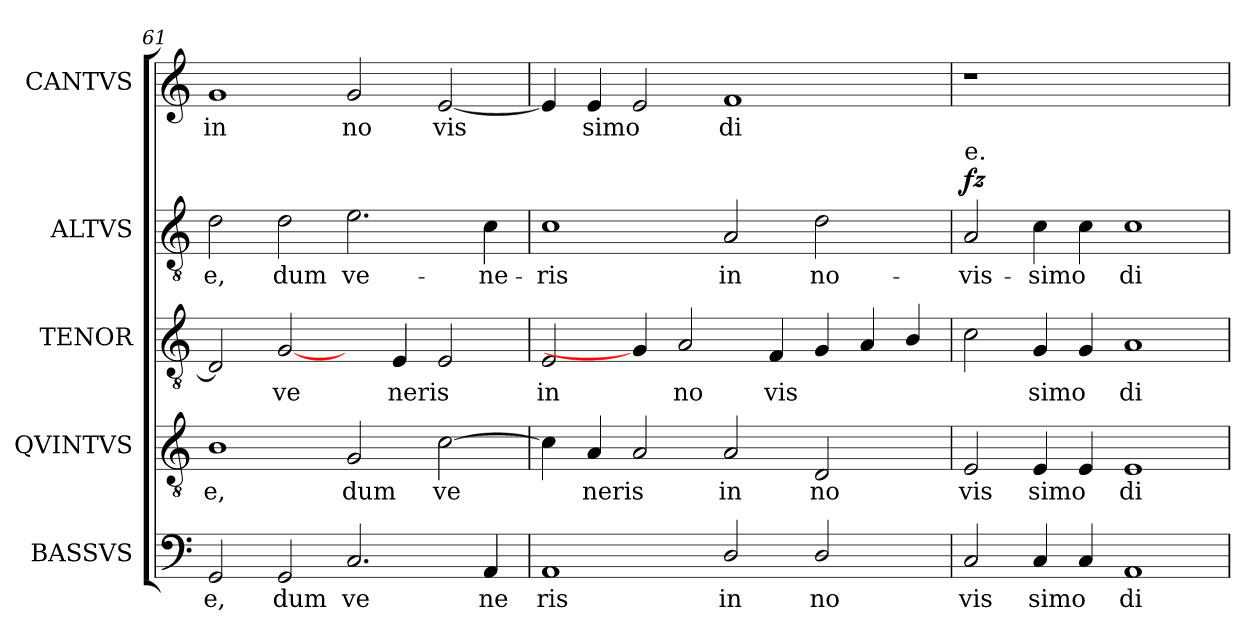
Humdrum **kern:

**kern	**text	**kern	**text	**kern	**text	**kern	**text	**dynam	**kern	**text
*part5	*part5	*part4	*part4	*part3	*part3	*part2	*part2	*part2	*part1	*part1
*staff5	*staff5	*staff4	*staff4	*staff3	*staff3	*staff2	*staff2	*staff2	*staff1	*staff1
*I"BASSVS	*	*I"QVINTVS	*	*I"TENOR	*	*I"ALTVS	*	*	*I"CANTVS	*
*clefF4	*	*clefGv2	*	*clefGv2	*	*clefGv2	*	*	*clefG2	*
*k[]	*	*k[]	*	*k[]	*	*k[]	*	*	*k[]	*
*C:	*	*C:	*	*C:	*	*C:	*	*	*C:	*
=61	=61	=61	=61	=61	=61	=61	=61	=61	=61	=61
!	!LO:LY:b:cj	!	!LO:LY:b:cj	!	!LO:LY:b:cj	!	!LO:LY:b:cj	!	!	!LO:LY:b:cj
2GG/	e,	1B	e,	2D/]	.	2d\	-e,	.	1g	in
!	!LO:LY:b:cj	!	!	!	!LO:LY:b:cj	!	!LO:LY:b:cj	!	!	!
2GG/	dum	.	.	[2G/	ve	2d\	dum	.	.	.
!	!LO:LY:b:cj	!	!LO:LY:b:cj	!	!	!	!LO:LY:b:cj	!	!	!LO:LY:b:cj
2.C/	ve	2G/	dum	4ryy	.	2.e\	ve-	.	2g/	no
!	!	!	!	!	!LO:LY:b:cj	!	!	!	!	!
.	.	.	.	4E/	neris	.	.	.	.	.
!	!	!	!LO:LY:b:cj	!	!LO:LY:b:cj	!	!	!	!	!LO:LY:b:cj
.	.	[>2c\	ve	2E/	.	.	.	.	[<2e/	vis
!	!LO:LY:b:cj	!	!	!	!	!	!LO:LY:b:cj	!	!	!
4AA/	ne	.	.	.	.	4c\	-ne-	.	.	.
=62	=62	=62	=62	=62	=62	=62	=62	=62	=62	=62
!	!LO:LY:b:cj	!	!LO:LY:b:cj	!	!LO:LY:b:cj	!	!LO:LY:b:cj	!	!	!LO:LY:b:cj
1AA	ris	4c\]	.	2E/	in	1c	-ris	.	4e/]	.
!	!	!	!LO:LY:b:cj	!	!	!	!	!	!	!LO:LY:b:cj
.	.	4A/	neris	.	.	.	.	.	4e/	simo
!	!	!	!LO:LY:b:cj	!	!	!	!	!	!	!LO:LY:b:cj
.	.	2A/	.	4G/]	.	.	.	.	2e/	.
!	!	!	!	!	!LO:LY:b:cj	!	!	!	!	!
.	.	.	.	2A/	no	.	.	.	.	.
!	!LO:LY:b:cj	!	!LO:LY:b:cj	!	!	!	!LO:LY:b:cj	!	!	!LO:LY:b:cj
2D/	in	2A/	in	.	.	2A>/	in	.	1f	di
!	!	!	!	!	!LO:LY:b:cj	!	!	!	!	!
.	.	.	.	4F/	vis	.	.	.	.	.
!	!LO:LY:b:cj	!	!LO:LY:b:cj	!	!LO:LY:b:cj	!	!LO:LY:b:cj	!	!	!
2D/	no	2D/	no	4G/	.	2d\	no-	.	.	.
!	!	!	!	!	!LO:LY:b:cj	!	!	!	!	!
.	.	.	.	4A/	.	.	.	.	.	.
!	!	!	!	!	!LO:LY:b:cj	!	!	!	!	!
4ryy	.	4ryy	.	4B/	.	4ryy	.	.	4ryy	.
=63	=63	=63	=63	=63	=63	=63	=63	=63	=63	=63
!	!	!	!	!	!	!LO:TX:a:t=e.	!	!	!	!
!	!LO:LY:b:cj	!	!LO:LY:b:cj	!	!LO:LY:b:cj	!	!LO:LY:b:cj	!LO:DY:a	!	!
2C/	vis	2E/	vis	2c\	.	2A/	-vis-	fz	1r	.
!	!LO:LY:b:cj	!	!LO:LY:b:cj	!	!LO:LY:b:cj	!	!LO:LY:b:cj	!	!	!
4C/	simo	4E/	simo	4G/	simo	4c\	-simo	.	.	.
!	!LO:LY:b:cj	!	!LO:LY:b:cj	!	!LO:LY:b:cj	!	!LO:LY:b:cj	!	!	!
4C/	.	4E/	.	4G/	.	4c\	.	.	.	.
!	!LO:LY:b:cj	!	!LO:LY:b:cj	!	!LO:LY:b:cj	!	!LO:LY:b:cj	!	!	!
1AA	di	1E	di	1A	di	1c	di-	.	1ryy	.
=	=	=	=	=	=	=	=	=	=	=
*-	*-	*-	*-	*-	*-	*-	*-	*-	*-	*-
